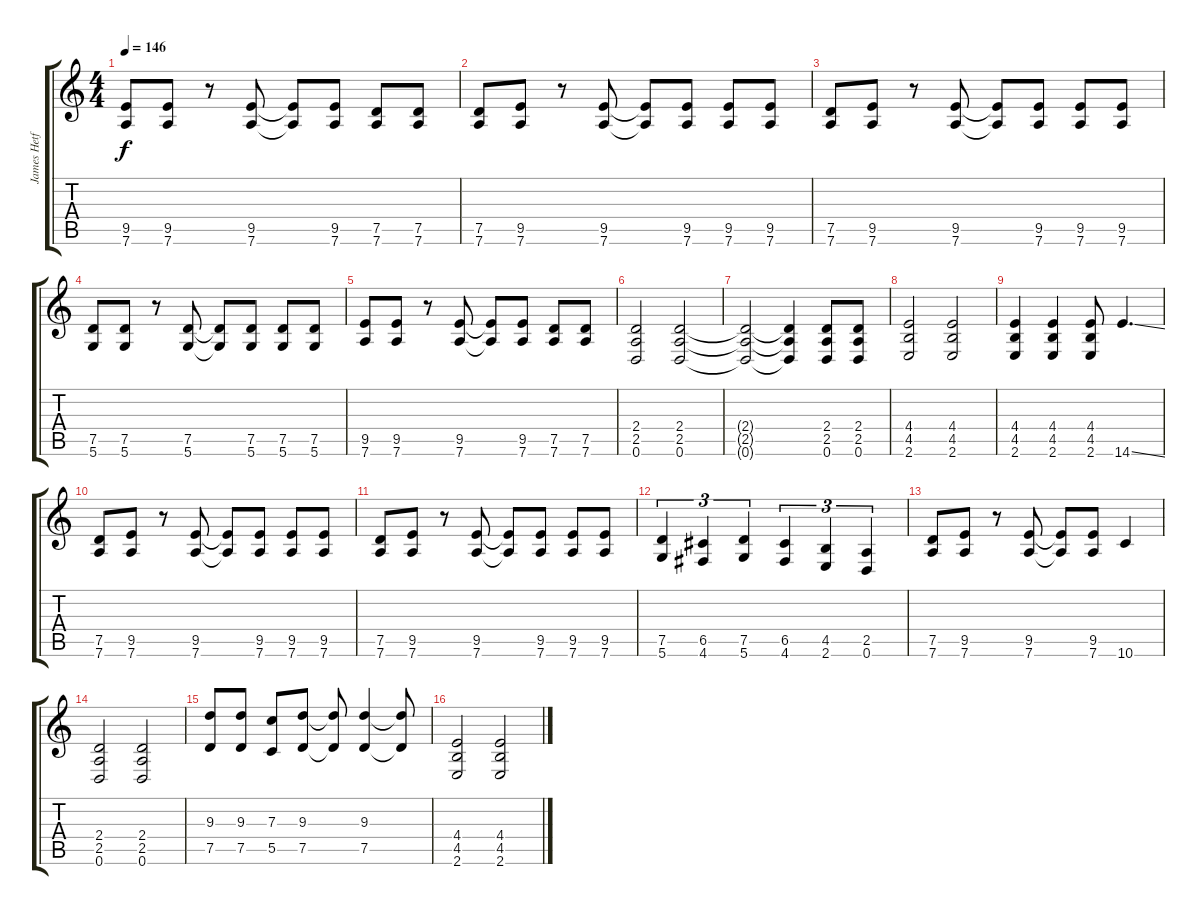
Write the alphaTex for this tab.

\track ("James Hetfield" "James Hetf") {instrument distortionguitar}
\staff {score tabs}
\tuning (D4 A3 F3 C3 G2 D2) {hide}
\ts (4 4)
\tempo 146
\clef g2
\ks c
(9.5 7.6).8{dy f} (9.5 7.6).8 r.8 (9.5 7.6).8 (9.5{t} 7.6{t}).8 (9.5 7.6).8 (7.5 7.6).8 (7.5 7.6).8 |
(7.5 7.6).8 (9.5 7.6).8 r.8 (9.5 7.6).8 (9.5{t} 7.6{t}).8 (9.5 7.6).8 (9.5 7.6).8 (9.5 7.6).8 |
(7.5 7.6).8 (9.5 7.6).8 r.8 (9.5 7.6).8 (9.5{t} 7.6{t}).8 (9.5 7.6).8 (9.5 7.6).8 (9.5 7.6).8 |
(7.5 5.6).8 (7.5 5.6).8 r.8 (7.5 5.6).8 (7.5{t} 5.6{t}).8 (7.5 5.6).8 (7.5 5.6).8 (7.5 5.6).8 |
(9.5 7.6).8 (9.5 7.6).8 r.8 (9.5 7.6).8 (9.5{t} 7.6{t}).8 (9.5 7.6).8 (7.5 7.6).8 (7.5 7.6).8 |
(2.4 2.5 0.6).2 (2.4 2.5 0.6).2 |
(2.4{t} 2.5{t} 0.6{t}).2 (2.4{t} 2.5{t} 0.6{t}).4 (2.4 2.5 0.6).8 (2.4 2.5 0.6).8 |
(4.4 4.5 2.6).2 (4.4 4.5 2.6).2 |
(4.4 4.5 2.6).4 (4.4 4.5 2.6).4 (4.4 4.5 2.6).8 14.6{ss}.4{d} |
(7.5 7.6).8 (9.5 7.6).8 r.8 (9.5 7.6).8 (9.5{t} 7.6{t}).8 (9.5 7.6).8 (9.5 7.6).8 (9.5 7.6).8 |
(7.5 7.6).8 (9.5 7.6).8 r.8 (9.5 7.6).8 (9.5{t} 7.6{t}).8 (9.5 7.6).8 (9.5 7.6).8 (9.5 7.6).8 |
(7.5 5.6).4{tu (3 2)} (6.5 4.6).4{tu (3 2)} (7.5 5.6).4{tu (3 2)} (6.5 4.6).4{tu (3 2)} (4.5 2.6).4{tu (3 2)} (2.5 0.6).4{tu (3 2)} |
(7.5 7.6).8 (9.5 7.6).8 r.8 (9.5 7.6).8 (9.5{t} 7.6{t}).8 (9.5 7.6).8 10.6.4 |
(2.4 2.5 0.6).2 (2.4 2.5 0.6).2 |
(9.3 7.5).8 (9.3 7.5).8 (7.3 5.5).8 (9.3 7.5).8 (9.3{t} 7.5{t}).8 (9.3 7.5).4 (9.3{t} 7.5{t}).8 |
(4.4 4.5 2.6).2 (4.4 4.5 2.6).2
